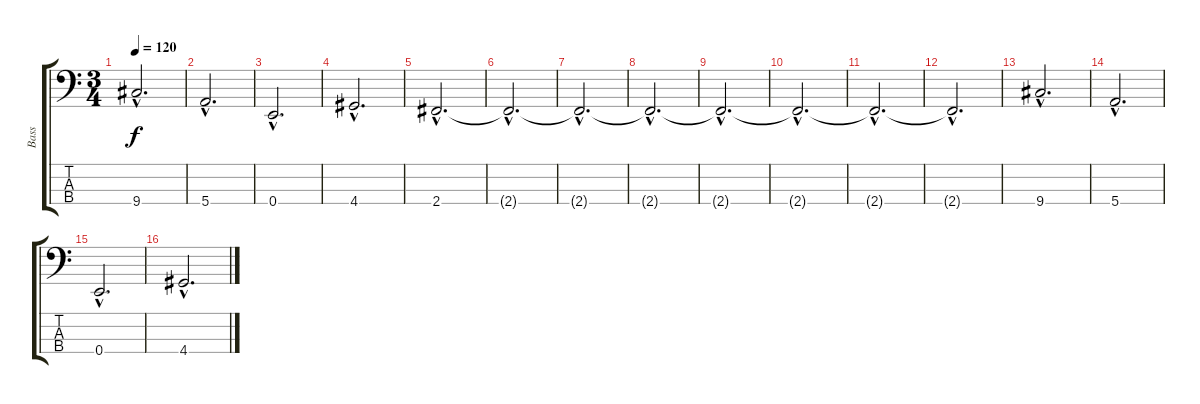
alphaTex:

\track ("Bass" "Bass") {instrument electricbassfinger}
\staff {score tabs}
\tuning (G2 D2 A1 E1) {hide}
\ts (3 4)
\tempo 120
\clef f4
\ks c
9.4{hac}.2{d dy f} |
5.4{hac}.2{d} |
0.4{hac}.2{d} |
4.4{hac}.2{d} |
2.4{hac}.2{d} |
2.4{hac t}.2{d} |
2.4{hac t}.2{d} |
2.4{hac t}.2{d} |
2.4{hac t}.2{d} |
2.4{hac t}.2{d} |
2.4{hac t}.2{d} |
2.4{hac t}.2{d} |
9.4{hac}.2{d} |
5.4{hac}.2{d} |
0.4{hac}.2{d} |
4.4{hac}.2{d}
